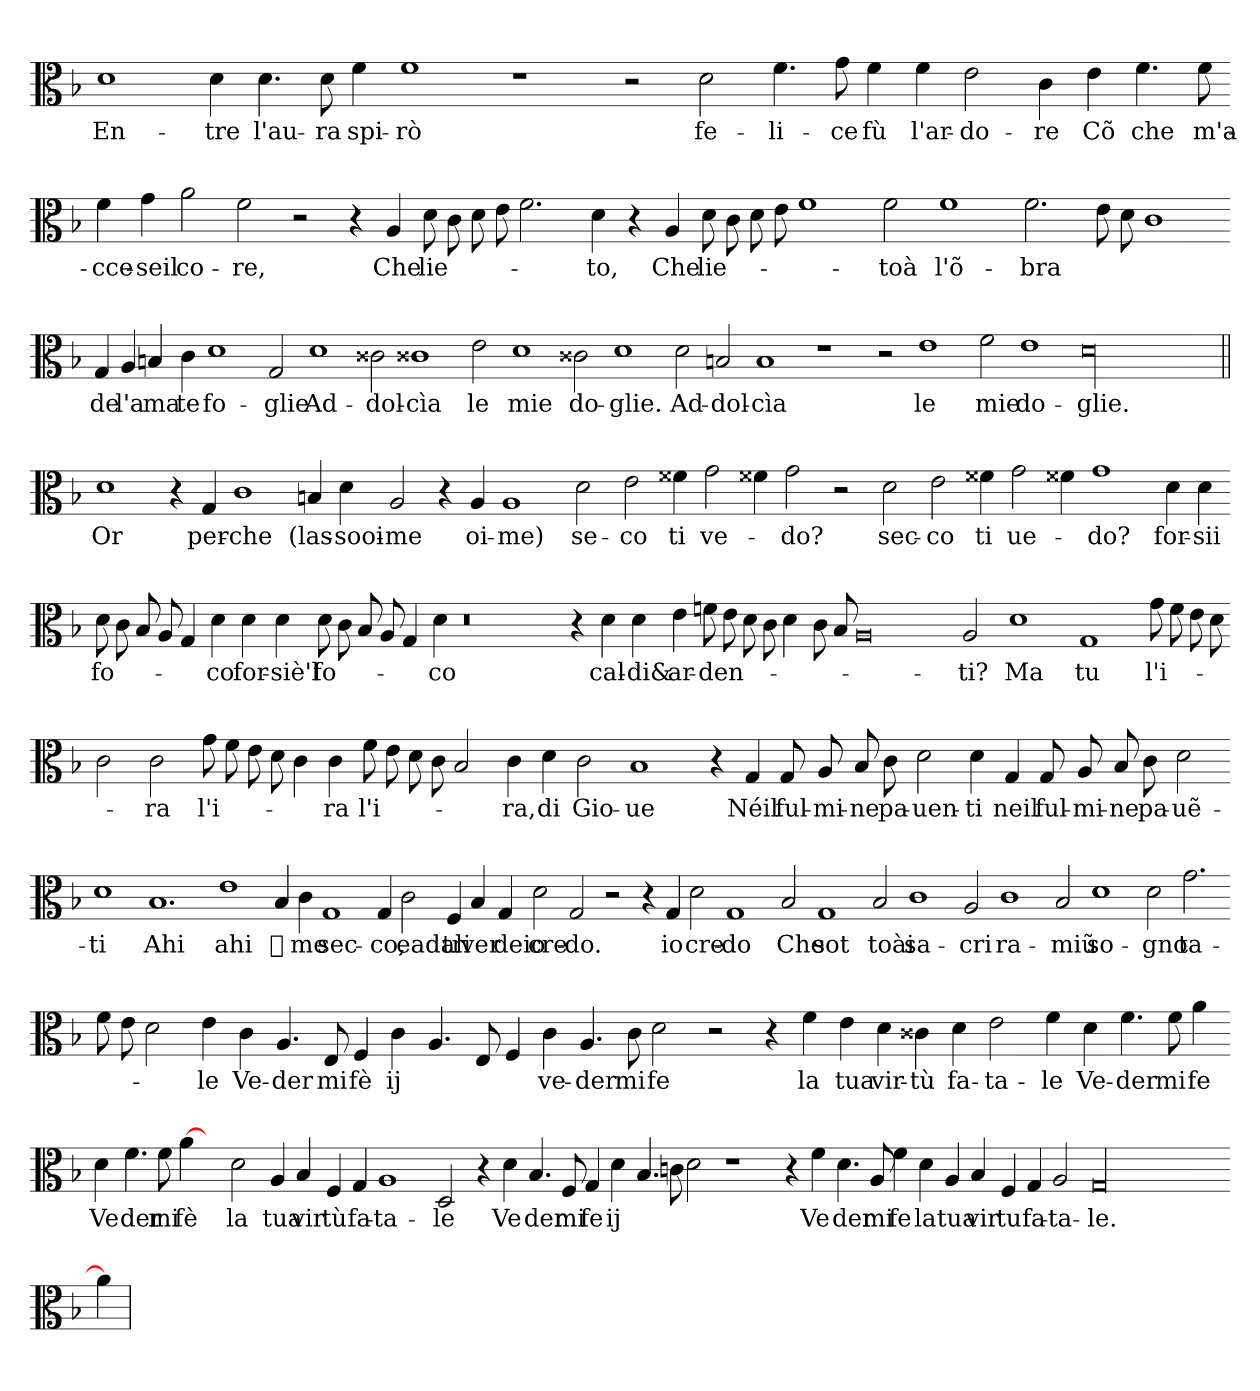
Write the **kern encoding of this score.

**kern	**text
*part1	*part1
*staff1	*staff1
*clefC3	*
*k[b-]	*
=	=
1d	En-
4d	tre
4.d	l'au-
8d	ra
4f	spi-
1f	rò
1r	.
2r	.
2d	fe-
4.f	li-
8g	ce
4f	fù
4f	l'ar-
2e	do-
4c	re
4e	Cõ
4.f	che
8f	m'a-
=-	=-
4f	cce-
4g	seil
2a	co-
2f	re,
2r	.
4r	.
4A	Che
8d	lie-
8c\	.
8d	.
8e	.
2.f	.
4d	to,
4r	.
4A	Che
8d	lie-
8c\	.
8d	.
8e	.
1f	.
2f	toà
1f	l'õ-
2.f	bra
8e	.
8d	.
1c	.
=-	=-
4G	de
4A	l'a-
4B	ma-
4c	te
1d	fo-
2G	glie
1d	Ad-
2c##X	dol-
1c##X	cìa
2e	le
1d	mie
2c##X	do-
1d	glie.
2d	Ad-
2Bn	dol-
1B	cìa
1r	.
2r	.
1e	le
2f	mie
1e	do-
00d	glie.
=||	=||
1d	Or
4r	.
4G	per-
1c	che
4B	(las-
4d	sooi-
2A	me
4r	.
4A	oi-
1A	me)
2d	se-
2e	co
4f##X	ti
2g	ve-
4f##X	.
2g	do?
2r	.
2d	sec-
2e	co
4f##X	ti
2g	ue-
4f##X	.
1g	do?
4d	for-
4d	sii
=-	=-
8d	fo-
8c	.
8B	.
8A	.
4G	.
4d	co
4d	for-
4d	siè'l
8d	fo-
8c\	.
8B	.
8A	.
4G	.
4d	co
0r	.
4r	.
4d	cal-
4d	di&
4e	ar-
8f	den-
8e	.
8d	.
8c\	.
4d	.
8c	.
8B	.
0A	.
2A	ti?
1d	Ma
1G	tu
8g	l'i-
8f	.
8e	.
8d	.
=-	=-
2c	.
2c	ra
8g	l'i-
8f	.
8e	.
8d	.
4c	.
4c	ra
8f	l'i-
8e	.
8d	.
8c	.
2B	.
4c	ra,
4d	di
2c	Gio-
1B	ue
4r	.
4G	Néil
8G	ful-
8A	mi-
8B	ne
8c	pa-
2d	uen-
4d	ti
4G	neil
8G	ful-
8A	mi-
8B	ne
8c	pa-
2d	uẽ-
=-	=-
1d	ti
1.B	Ahi
1e	ahi
4B	ᵱ
4c	me
1G	sec-
4G	co,
2c	eadal-
4F	tri
4B	ver-
4G	deio
2d	cre-
2G	do.
2r	.
4r	.
4G	io
2d	cre-
1G	do
2B	Che
1G	sot
2B	toài
1c	sa-
2A	cri
1c	ra-
2B	miũ
1d	so-
2d	gno
2.g	ta-
=-	=-
8f	.
8e	.
2d	.
4e	le
4c	Ve-
4.A	der
8E	mi
4F	fѐ
4c	ij
4.A	.
8E	.
4F	.
4c	ve-
4.A	der
8c	mi
2d	fe
2r	.
4r	.
4f	la
4e	tua
4d	vir-
4c##X\	tù
4d	fa-
2e	ta-
4f	le
4d	Ve-
4.f	der
8f	mi
4a	fe
=-	=-
4d	Ve-
4.f	der
8f	mi
[4a	fѐ
4ryy	.
2d	la
4A	tua
4B	vir-
4F	tù
4G	fa-
1A	ta-
2D	le
4r	.
4d	Ve-
4.B	der
8F	mi
4G	fe
4d	ij
4.B	.
8c	.
2d	.
1r	.
4r	.
4f	Ve-
4.d	der
8A	mi
4f	fe
4d	la
4A	tua
4B	vir-
4F	tu
4G	fa-
2A	ta-
00G/	le.
=1-	=1-
4a]	.
=	=
*-	*-
